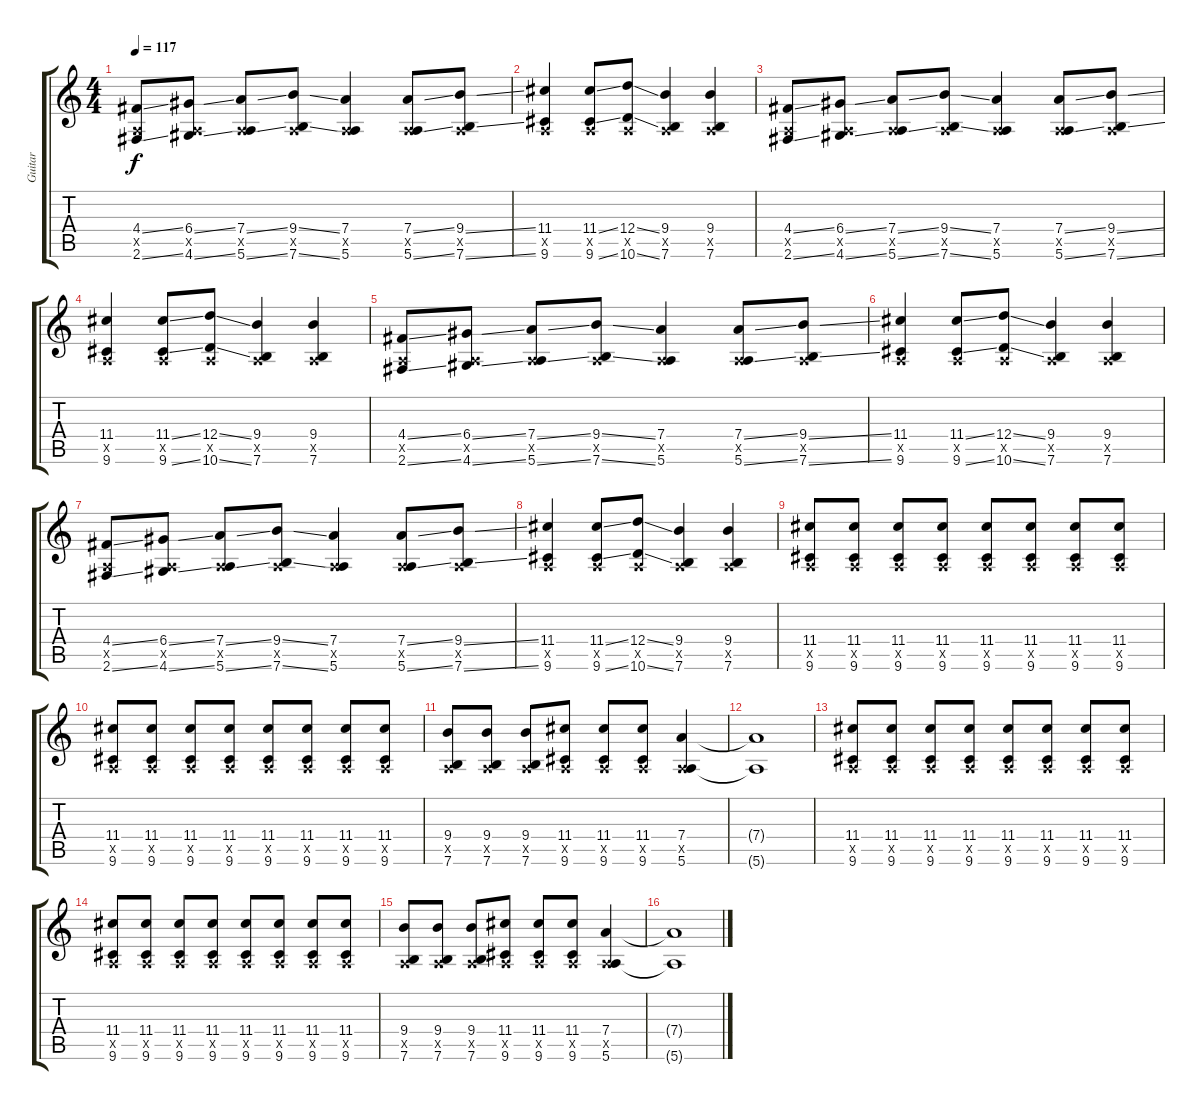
\track ("Guitar" "Guitar") {instrument acousticguitarsteel}
\staff {score tabs}
\tuning (E4 B3 G3 D3 A2 E2) {hide}
\ts (4 4)
\tempo 117
\clef g2
\ks c
(4.4{ss} 0.5{x} 2.6{ss}).8{dy f} (6.4{ss} 0.5{x} 4.6{ss}).8 (7.4{ss} 0.5{x} 5.6{ss}).8 (9.4{ss} 0.5{x} 7.6{ss}).8 (7.4 0.5{x} 5.6).4 (7.4{ss} 0.5{x} 5.6{ss}).8 (9.4{ss} 0.5{x} 7.6{ss}).8 |
(11.4 0.5{x} 9.6).4 (11.4{ss} 0.5{x} 9.6{ss}).8 (12.4{ss} 0.5{x} 10.6{ss}).8 (9.4 0.5{x} 7.6).4 (9.4 0.5{x} 7.6).4 |
(4.4{ss} 0.5{x} 2.6{ss}).8 (6.4{ss} 0.5{x} 4.6{ss}).8 (7.4{ss} 0.5{x} 5.6{ss}).8 (9.4{ss} 0.5{x} 7.6{ss}).8 (7.4 0.5{x} 5.6).4 (7.4{ss} 0.5{x} 5.6{ss}).8 (9.4{ss} 0.5{x} 7.6{ss}).8 |
(11.4 0.5{x} 9.6).4 (11.4{ss} 0.5{x} 9.6{ss}).8 (12.4{ss} 0.5{x} 10.6{ss}).8 (9.4 0.5{x} 7.6).4 (9.4 0.5{x} 7.6).4 |
(4.4{ss} 0.5{x} 2.6{ss}).8 (6.4{ss} 0.5{x} 4.6{ss}).8 (7.4{ss} 0.5{x} 5.6{ss}).8 (9.4{ss} 0.5{x} 7.6{ss}).8 (7.4 0.5{x} 5.6).4 (7.4{ss} 0.5{x} 5.6{ss}).8 (9.4{ss} 0.5{x} 7.6{ss}).8 |
(11.4 0.5{x} 9.6).4 (11.4{ss} 0.5{x} 9.6{ss}).8 (12.4{ss} 0.5{x} 10.6{ss}).8 (9.4 0.5{x} 7.6).4 (9.4 0.5{x} 7.6).4 |
(4.4{ss} 0.5{x} 2.6{ss}).8 (6.4{ss} 0.5{x} 4.6{ss}).8 (7.4{ss} 0.5{x} 5.6{ss}).8 (9.4{ss} 0.5{x} 7.6{ss}).8 (7.4 0.5{x} 5.6).4 (7.4{ss} 0.5{x} 5.6{ss}).8 (9.4{ss} 0.5{x} 7.6{ss}).8 |
(11.4 0.5{x} 9.6).4 (11.4{ss} 0.5{x} 9.6{ss}).8 (12.4{ss} 0.5{x} 10.6{ss}).8 (9.4 0.5{x} 7.6).4 (9.4 0.5{x} 7.6).4 |
(11.4 0.5{x} 9.6).8{volume 12} (11.4 0.5{x} 9.6).8 (11.4 0.5{x} 9.6).8 (11.4 0.5{x} 9.6).8 (11.4 0.5{x} 9.6).8 (11.4 0.5{x} 9.6).8 (11.4 0.5{x} 9.6).8 (11.4 0.5{x} 9.6).8 |
(11.4 0.5{x} 9.6).8 (11.4 0.5{x} 9.6).8 (11.4 0.5{x} 9.6).8 (11.4 0.5{x} 9.6).8 (11.4 0.5{x} 9.6).8 (11.4 0.5{x} 9.6).8 (11.4 0.5{x} 9.6).8 (11.4 0.5{x} 9.6).8 |
(9.4 0.5{x} 7.6).8 (9.4 0.5{x} 7.6).8 (9.4 0.5{x} 7.6).8 (11.4 0.5{x} 9.6).8 (11.4 0.5{x} 9.6).8 (11.4 0.5{x} 9.6).8 (7.4 0.5{x} 5.6).4 |
(7.4{t} 5.6{t}).1 |
(11.4 0.5{x} 9.6).8 (11.4 0.5{x} 9.6).8 (11.4 0.5{x} 9.6).8 (11.4 0.5{x} 9.6).8 (11.4 0.5{x} 9.6).8 (11.4 0.5{x} 9.6).8 (11.4 0.5{x} 9.6).8 (11.4 0.5{x} 9.6).8 |
(11.4 0.5{x} 9.6).8 (11.4 0.5{x} 9.6).8 (11.4 0.5{x} 9.6).8 (11.4 0.5{x} 9.6).8 (11.4 0.5{x} 9.6).8 (11.4 0.5{x} 9.6).8 (11.4 0.5{x} 9.6).8 (11.4 0.5{x} 9.6).8 |
(9.4 0.5{x} 7.6).8 (9.4 0.5{x} 7.6).8 (9.4 0.5{x} 7.6).8 (11.4 0.5{x} 9.6).8 (11.4 0.5{x} 9.6).8 (11.4 0.5{x} 9.6).8 (7.4 0.5{x} 5.6).4 |
(7.4{t} 5.6{t}).1
